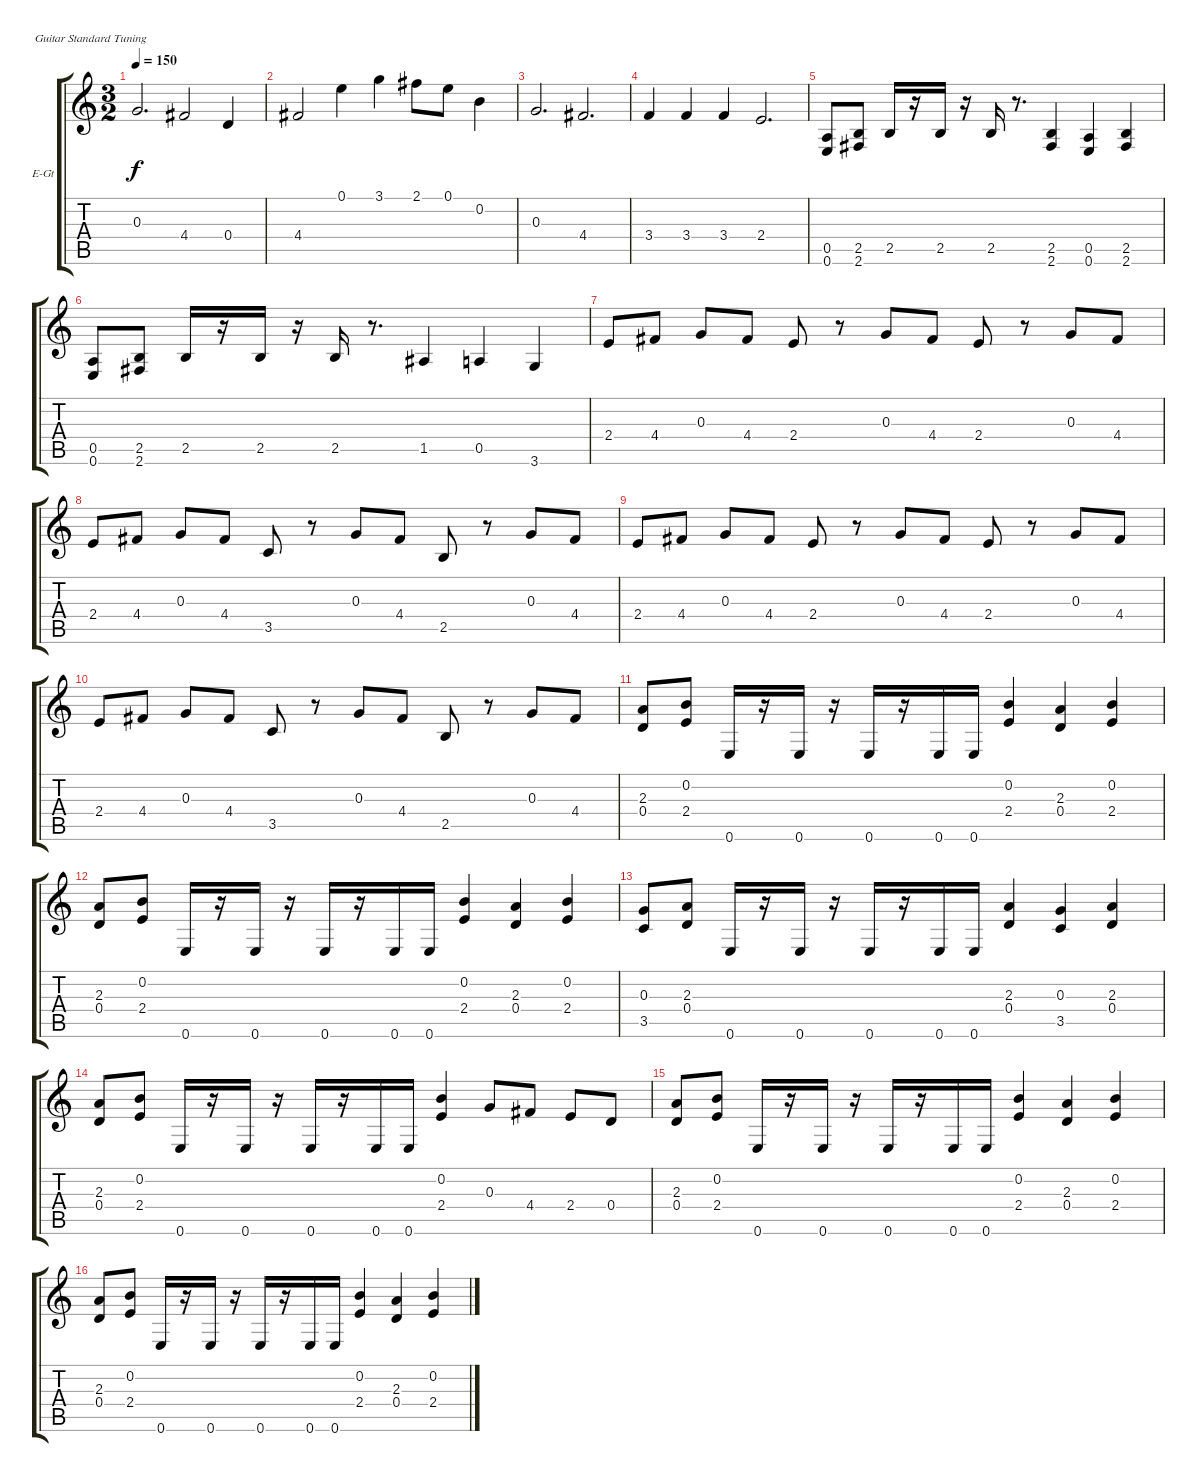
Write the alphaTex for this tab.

\bracketExtendMode groupsimilarinstruments
\firstSystemTrackNameOrientation horizontal
\otherSystemsTrackNameOrientation horizontal
\track ("Гитара 2" "E-Gt") {instrument overdrivenguitar}
\staff {score tabs}
\tuning (E4 B3 G3 D3 A2 E2)
\ts (3 2)
\tempo 150
\clef g2
\ks c
0.3.2{d dy f} 4.4.2 0.4.4 |
4.4.2 0.1.4 3.1.4 2.1.8 0.1.8 0.2.4 |
0.3.2{d} 4.4.2{d} |
3.4.4 3.4.4 3.4.4 2.4.2{d} |
(0.5 0.6).8 (2.5 2.6).8 2.5.16 r.16 2.5.16 r.16 2.5.16 r.8{d} (2.5 2.6).4 (0.5 0.6).4 (2.5 2.6).4 |
(0.5 0.6).8 (2.5 2.6).8 2.5.16 r.16 2.5.16 r.16 2.5.16 r.8{d} 1.5.4 0.5.4 3.6.4 |
2.4.8 4.4.8 0.3.8 4.4.8 2.4.8 r.8 0.3.8 4.4.8 2.4.8 r.8 0.3.8 4.4.8 |
2.4.8 4.4.8 0.3.8 4.4.8 3.5.8 r.8 0.3.8 4.4.8 2.5.8 r.8 0.3.8 4.4.8 |
2.4.8 4.4.8 0.3.8 4.4.8 2.4.8 r.8 0.3.8 4.4.8 2.4.8 r.8 0.3.8 4.4.8 |
2.4.8 4.4.8 0.3.8 4.4.8 3.5.8 r.8 0.3.8 4.4.8 2.5.8 r.8 0.3.8 4.4.8 |
(2.3 0.4).8 (0.2 2.4).8 0.6.16 r.16 0.6.16 r.16 0.6.16 r.16 0.6.16 0.6.16 (0.2 2.4).4 (2.3 0.4).4 (0.2 2.4).4 |
(2.3 0.4).8 (0.2 2.4).8 0.6.16 r.16 0.6.16 r.16 0.6.16 r.16 0.6.16 0.6.16 (0.2 2.4).4 (2.3 0.4).4 (0.2 2.4).4 |
(0.3 3.5).8 (2.3 0.4).8 0.6.16 r.16 0.6.16 r.16 0.6.16 r.16 0.6.16 0.6.16 (2.3 0.4).4 (0.3 3.5).4 (2.3 0.4).4 |
(2.3 0.4).8 (0.2 2.4).8 0.6.16 r.16 0.6.16 r.16 0.6.16 r.16 0.6.16 0.6.16 (0.2 2.4).4 0.3.8 4.4.8 2.4.8 0.4.8 |
(2.3 0.4).8 (0.2 2.4).8 0.6.16 r.16 0.6.16 r.16 0.6.16 r.16 0.6.16 0.6.16 (0.2 2.4).4 (2.3 0.4).4 (0.2 2.4).4 |
(2.3 0.4).8 (0.2 2.4).8 0.6.16 r.16 0.6.16 r.16 0.6.16 r.16 0.6.16 0.6.16 (0.2 2.4).4 (2.3 0.4).4 (0.2 2.4).4
